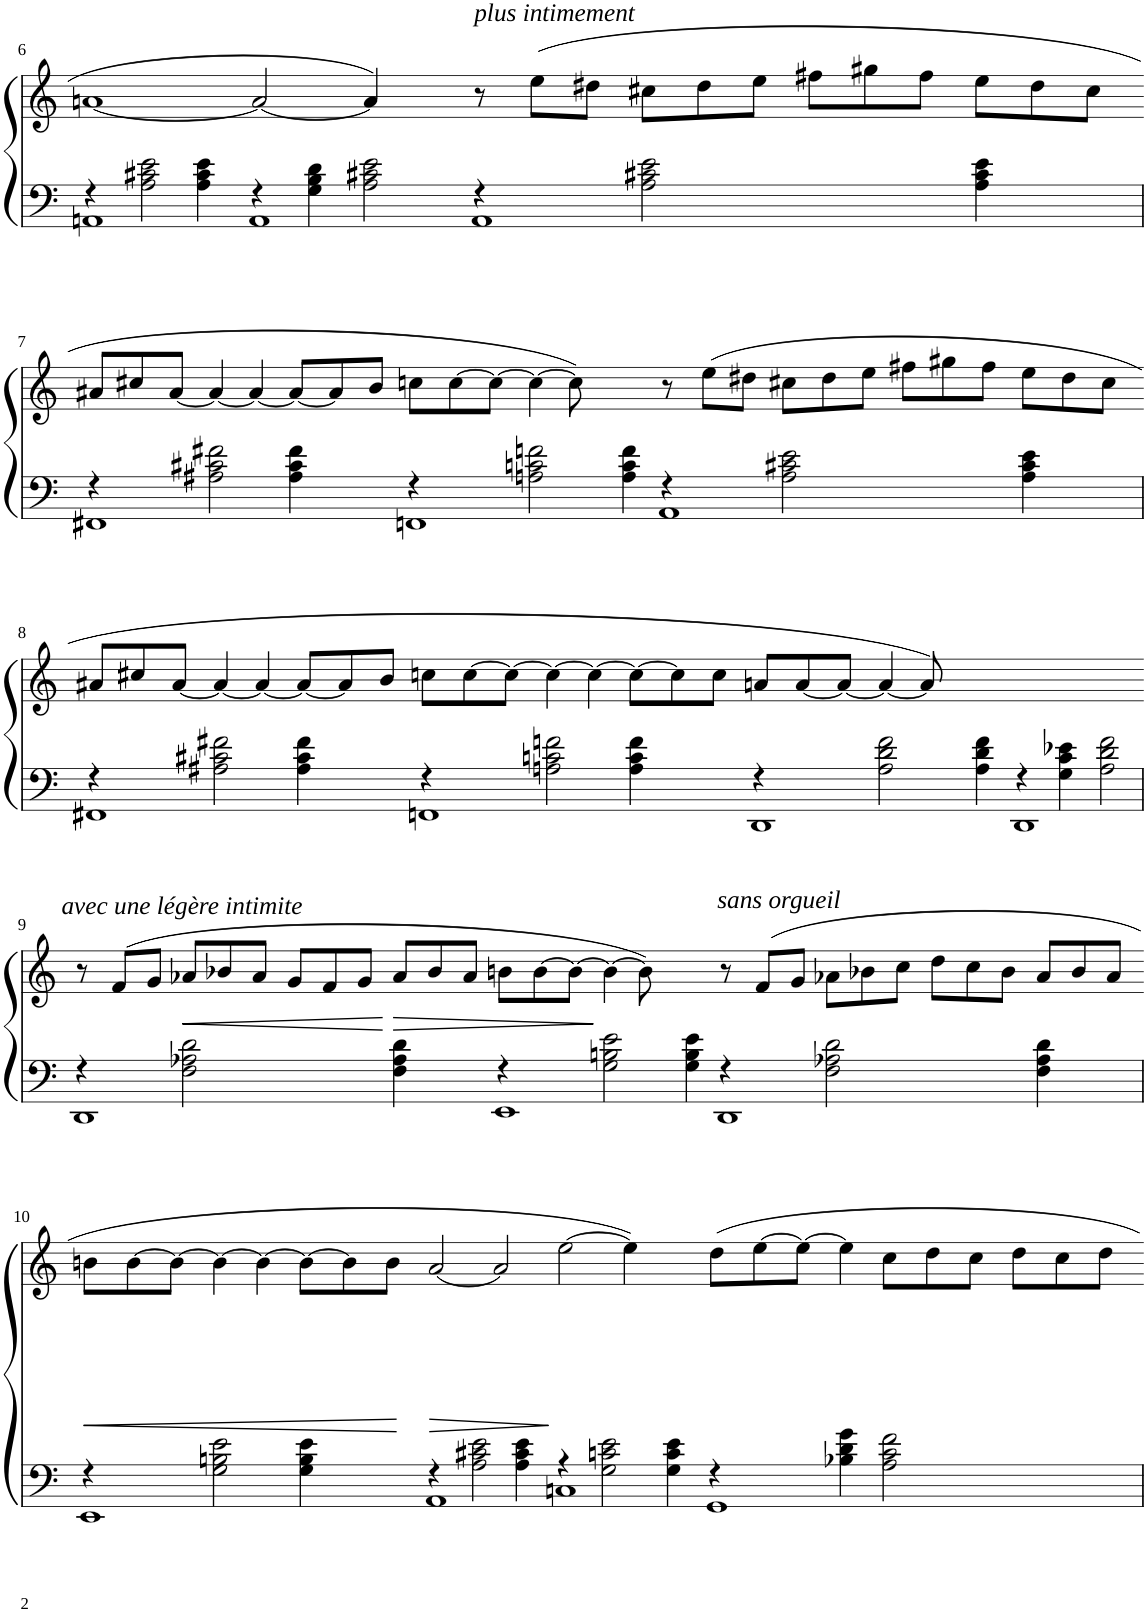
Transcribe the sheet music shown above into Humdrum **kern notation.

**kern	**kern	**dynam
*part1	*part1	*part1
*staff2	*staff1	*staff1/2
*I"Piano	*	*
*I'Pno	*	*
!!LO:PB:g=z
*clefF4	*clefG2	*
*k[]	*k[]	*
=6	=6	=6
*^	*	*
4r	1AAn	[1an	.
2A\ 2c#X\ 2e\	.	.	.
4A\ 4c#\ 4e\	.	.	.
4r	1AA	2a/_	.
4G\ 4B\ 4d\	.	.	.
2A\ 2c#X\ 2e\	.	4a/]	.
.	.	4ryy	.
*	*	*Xtuplet	*
!	!	!LO:TX:a:i:t=plus intimement	!
4r	1AA	12r	.
.	.	(12ee\L	.
.	.	12dd#X\J	.
2A\ 2c#X\ 2e\	.	12cc#X\L	.
.	.	12dd#\	.
.	.	12ee\J	.
.	.	12ff#X\L	.
.	.	12gg#X\	.
.	.	12ff#\J	.
4A\ 4c#\ 4e\	.	12ee\L	.
.	.	12dd#\	.
.	.	12cc#\J	.
!!LO:LB:g=z
=7-	=7-	=7-	=7-
4r	1FF#X	12a#X/L	.
.	.	12cc#X/	.
.	.	[12a#/J	.
2A#X\ 2c#X\ 2f#X\	.	4a#/_	.
.	.	4a#/_	.
4A#\ 4c#\ 4f#\	.	12a#/L_	.
.	.	12a#/]	.
.	.	12b/J	.
4r	1FFn	12ccn\L	.
.	.	[12cc\	.
.	.	12cc\J_	.
2An\ 2cn\ 2fn\	.	4cc\_	.
.	.	8cc\])	.
.	.	4.ryy	.
4A\ 4c\ 4f\	.	.	.
4r	1AA	12r	.
.	.	(12ee\L	.
.	.	12dd#X\J	.
2A\ 2c#X\ 2e\	.	12cc#X\L	.
.	.	12dd#\	.
.	.	12ee\J	.
.	.	12ff#X\L	.
.	.	12gg#X\	.
.	.	12ff#\J	.
4A\ 4c#\ 4e\	.	12ee\L	.
.	.	12dd#\	.
.	.	12cc#\J	.
!!LO:LB:g=z
=8-	=8-	=8-	=8-
4r	1FF#X	12a#X/L	.
.	.	12cc#X/	.
.	.	[12a#/J	.
2A#X\ 2c#X\ 2f#X\	.	4a#/_	.
.	.	4a#/_	.
4A#\ 4c#\ 4f#\	.	12a#/L_	.
.	.	12a#/]	.
.	.	12b/J	.
4r	1FFn	12ccn\L	.
.	.	[12cc\	.
.	.	12cc\J_	.
2An\ 2cn\ 2fn\	.	4cc\_	.
.	.	4cc\_	.
4A\ 4c\ 4f\	.	12cc\L_	.
.	.	12cc\]	.
.	.	12cc\J	.
4r	1DD	12an/L	.
.	.	[12a/	.
.	.	12a/J_	.
2A\ 2d\ 2f\	.	4a/_	.
.	.	8a/])	.
.	.	4.ryy	.
4A\ 4d\ 4f\	.	.	.
4r	1DD	1ryy	.
4G\ 4c\ 4e-X\	.	.	.
2A\ 2d\ 2f\	.	.	.
!!LO:LB:g=z
=9-	=9-	=9-	=9-
!	!	!LO:TX:a:i:t=avec une légère intimite	!
4r	1DD	12r	.
.	.	(12f/L	.
.	.	12g/J	.
!	!	!	!LO:HP:b
2F\ 2A-X\ 2d\	.	12a-X/L	<
.	.	12b-X/	.
.	.	12a-/J	.
.	.	12g/L	.
.	.	12f/	.
.	.	12g/J	.
!	!	!	!LO:HP:n=1:b
4F\ 4A-\ 4d\	.	12a-/L	[ >
.	.	12b-/	.
.	.	12a-/J	.
4r	1EE	12bn\L	.
.	.	[12b\	.
.	.	12b\J_	.
2G\ 2Bn\ 2e\	.	4b\_	]
.	.	8b\])	.
.	.	4.ryy	.
4G\ 4B\ 4e\	.	.	.
!	!	!LO:TX:a:i:t=sans orgueil	!
4r	1DD	12r	.
.	.	(12f/L	.
.	.	12g/J	.
2F\ 2A-X\ 2d\	.	12a-X\L	.
.	.	12b-X\	.
.	.	12cc\J	.
.	.	12dd\L	.
.	.	12cc\	.
.	.	12b-\J	.
4F\ 4A-\ 4d\	.	12a-/L	.
.	.	12b-/	.
.	.	12a-/J	.
!!LO:LB:g=z
=10-	=10-	=10-	=10-
!	!	!	!LO:HP:b
4r	1EE	12bn\L	<
.	.	[12b\	.
.	.	12b\J_	.
2G\ 2Bn\ 2e\	.	4b\_	.
.	.	4b\_	.
4G\ 4B\ 4e\	.	12b\L_	.
.	.	12b\]	.
.	.	12b\J	.
!	!	!	!LO:HP:n=1:b
4r	1AA	[2a/	[ >
2A\ 2c#X\ 2e\	.	.	.
.	.	2a/]	.
4A\ 4c#\ 4e\	.	.	.
4r	1Cn	[2ee\	]
2G\ 2cn\ 2e\	.	.	.
.	.	4ee\])	.
4G\ 4c\ 4e\	.	4ryy	.
4r	1GG	12dd\L	.
.	.	[12ee\	.
.	.	12ee\J_	.
4B-X\ 4d\ 4g\	.	4ee\]	.
2A\ 2c\ 2f\	.	12cc\L	.
.	.	12dd\	.
.	.	12cc\J	.
.	.	12dd\L	.
.	.	12cc\	.
.	.	12dd\J	.
*v	*v	*	*
=-	=-	=-
*-	*-	*-
